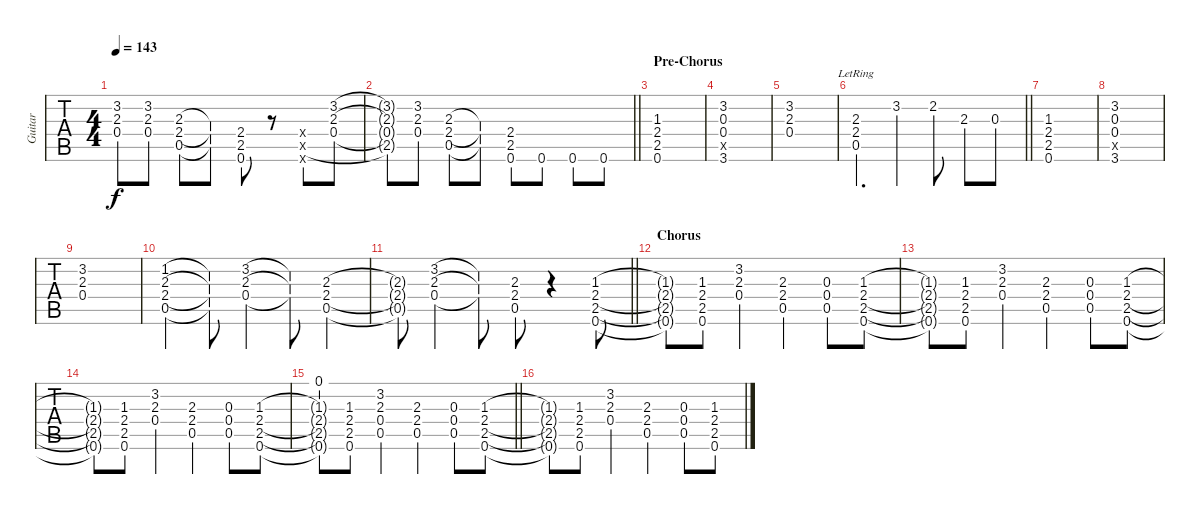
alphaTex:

\track ("Guitar" "Guitar") {instrument distortionguitar}
\staff {tabs}
\tuning (F4 C4 Ab3 Eb3 Bb2 F2) {hide}
\ts (4 4)
\tempo 143
\clef g2
\ks c
(3.2{t} 2.3{t} 0.4{t}).8{dy f} (3.2 2.3 0.4).8 (2.3 2.4 0.5).8 (2.3{t} 2.4{t} 0.5{t}).8 (2.4 2.5 0.6).8 r.8 (2.4{x} 2.5{x} 0.6{x}).8 (3.2 2.3 0.4).8 |
\barLineRight lightlight
(3.2{t} 2.3{t} 0.4{t} 2.5{t}).8 (3.2 2.3 0.4).8 (2.3 2.4 0.5).8 (2.3{t} 2.4{t} 0.5{t}).8 (2.4 2.5 0.6).8 0.6.8 0.6.8 0.6.8 |
\section ("" "Pre-Chorus")
(1.3 2.4 2.5 0.6).1 |
(3.2 0.3 0.4 0.5{x} 3.6).1 |
(3.2 2.3 0.4).1 |
\barLineRight lightlight
(2.3{lr} 2.4{lr} 0.5{lr}).4{d} 3.2.4 2.2.8 2.3.8 0.3.8 |
(1.3 2.4 2.5 0.6).1 |
(3.2 0.3 0.4 0.5{x} 3.6).1 |
(3.2 2.3 0.4).1 |
(1.2 2.3 2.4 0.5).4 (1.2{t} 2.3{t} 2.4{t} 0.5{t}).8 (3.2 2.3 0.4).4 (3.2{t} 2.3{t} 0.4{t}).8 (2.3 2.4 0.5).4 |
\barLineRight lightlight
(2.3{t} 2.4{t} 0.5{t}).8 (3.2 2.3 0.4).4 (3.2{t} 2.3{t} 0.4{t}).8 (2.3 2.4 0.5).8 r.4 (1.3 2.4 2.5 0.6).8 |
\section ("" "Chorus")
(1.3{t} 2.4{t} 2.5{t} 0.6{t}).8 (1.3 2.4 2.5 0.6).8 (3.2 2.3 0.4).4 (2.3 2.4 0.5).4 (0.3 0.4 0.5).8 (1.3 2.4 2.5 0.6).8 |
(1.3{t} 2.4{t} 2.5{t} 0.6{t}).8 (1.3 2.4 2.5 0.6).8 (3.2 2.3 0.4).4 (2.3 2.4 0.5).4 (0.3 0.4 0.5).8 (1.3 2.4 2.5 0.6).8 |
(1.3{t} 2.4{t} 2.5{t} 0.6{t}).8 (1.3 2.4 2.5 0.6).8 (3.2 2.3 0.4).4 (2.3 2.4 0.5).4 (0.3 0.4 0.5).8 (1.3 2.4 2.5 0.6).8 |
\barLineRight lightlight
(0.1 1.3{t} 2.4{t} 2.5{t} 0.6{t}).8 (1.3 2.4 2.5 0.6).8 (3.2 2.3 0.4 0.5).4 (2.3 2.4 0.5).4 (0.3 0.4 0.5).8 (1.3 2.4 2.5 0.6).8 |
(1.3{t} 2.4{t} 2.5{t} 0.6{t}).8 (1.3 2.4 2.5 0.6).8 (3.2 2.3 0.4).4 (2.3 2.4 0.5).4 (0.3 0.4 0.5).8 (1.3 2.4 2.5 0.6).8
